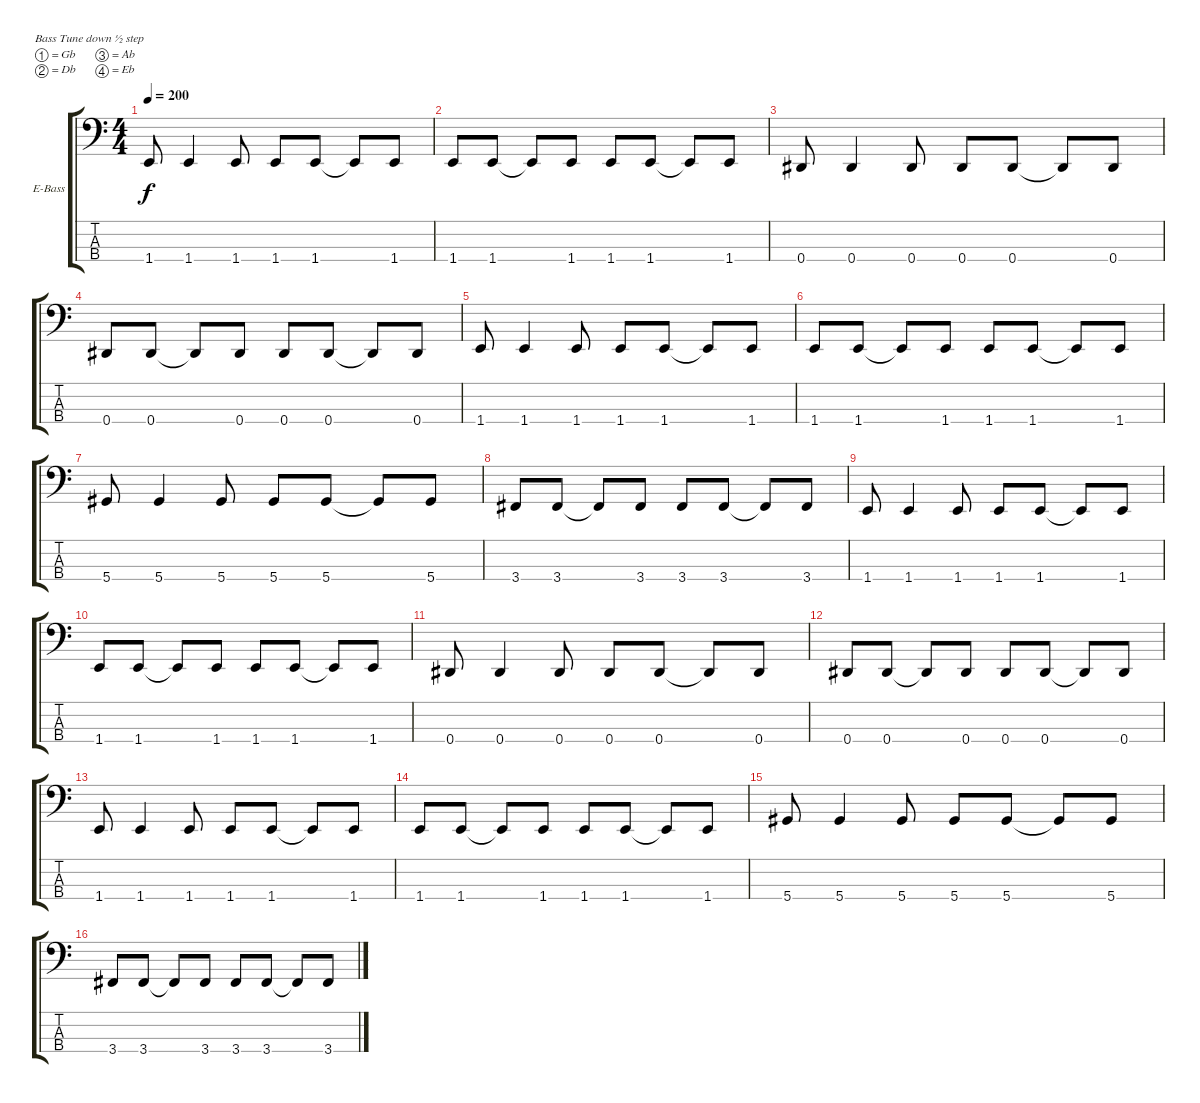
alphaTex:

\defaultSystemsLayout 4
\bracketExtendMode groupsimilarinstruments
\firstSystemTrackNameOrientation horizontal
\otherSystemsTrackNameOrientation horizontal
\track ("Bass" "E-Bass") {instrument electricbassfinger}
\staff {score tabs}
\tuning (Gb2 Db2 Ab1 Eb1)
\ts (4 4)
\tempo 200
\clef f4
\ks c
1.4.8{dy f instrument electricbassfinger} 1.4.4 1.4.8 1.4.8 1.4.8 1.4{t}.8 1.4.8 |
1.4.8 1.4.8 1.4{t}.8 1.4.8 1.4.8 1.4.8 1.4{t}.8 1.4.8 |
0.4.8 0.4.4 0.4.8 0.4.8 0.4.8 0.4{t}.8 0.4.8 |
0.4.8 0.4.8 0.4{t}.8 0.4.8 0.4.8 0.4.8 0.4{t}.8 0.4.8 |
1.4.8 1.4.4 1.4.8 1.4.8 1.4.8 1.4{t}.8 1.4.8 |
1.4.8 1.4.8 1.4{t}.8 1.4.8 1.4.8 1.4.8 1.4{t}.8 1.4.8 |
5.4.8 5.4.4 5.4.8 5.4.8 5.4.8 5.4{t}.8 5.4.8 |
3.4.8 3.4.8 3.4{t}.8 3.4.8 3.4.8 3.4.8 3.4{t}.8 3.4.8 |
1.4.8 1.4.4 1.4.8 1.4.8 1.4.8 1.4{t}.8 1.4.8 |
1.4.8 1.4.8 1.4{t}.8 1.4.8 1.4.8 1.4.8 1.4{t}.8 1.4.8 |
0.4.8 0.4.4 0.4.8 0.4.8 0.4.8 0.4{t}.8 0.4.8 |
0.4.8 0.4.8 0.4{t}.8 0.4.8 0.4.8 0.4.8 0.4{t}.8 0.4.8 |
1.4.8 1.4.4 1.4.8 1.4.8 1.4.8 1.4{t}.8 1.4.8 |
1.4.8 1.4.8 1.4{t}.8 1.4.8 1.4.8 1.4.8 1.4{t}.8 1.4.8 |
5.4.8 5.4.4 5.4.8 5.4.8 5.4.8 5.4{t}.8 5.4.8 |
3.4.8 3.4.8 3.4{t}.8 3.4.8 3.4.8 3.4.8 3.4{t}.8 3.4.8
